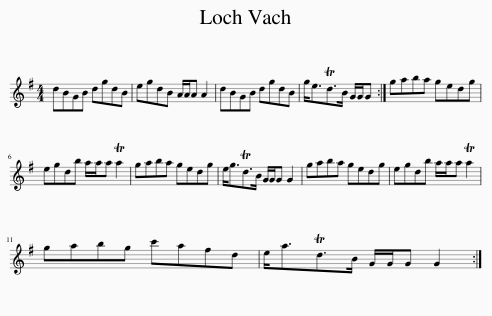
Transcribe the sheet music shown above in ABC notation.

X:1
L:1/8
M:4/4
I:linebreak $
K:G
V:1 treble
V:1
 dBGB dgdB | egdB A/A/A A2 | dBGB dgdB | g<eTd>B G/G/G :| gaba gedg |$ %5
 egdb a/a/a Ta2 | gaba gedg | e<gTd>B G/G/G G2 | gaba gedg | egdb a/a/a Ta2 |$ %10
 gabg c'afd | e<aTd>B G/G/G G2 :| %12
